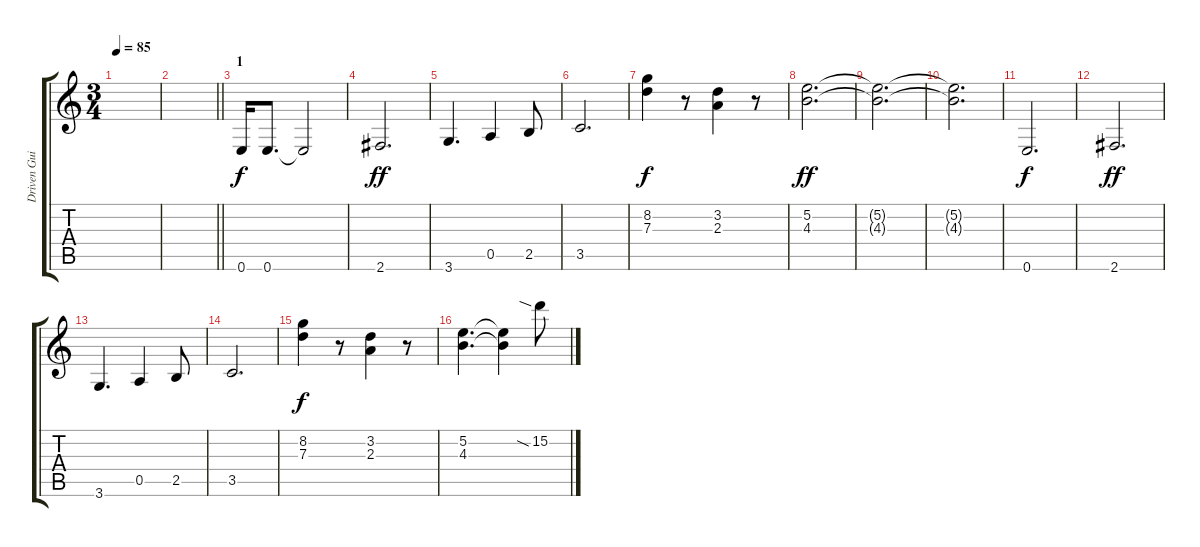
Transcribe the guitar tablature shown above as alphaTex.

\track ("Driven Guitar 1" "Driven Gui") {instrument overdrivenguitar}
\staff {score tabs}
\tuning (E4 B3 G3 D3 A2 E2) {hide}
\ts (3 4)
\tempo 85
\clef g2
\ks c
|
\barLineRight lightlight
|
\section ("" "1")
0.6.16 0.6.8{d} 0.6{t}.2 |
2.6.2{d dy ff} |
3.6.4{d} 0.5.4 2.5.8 |
3.5.2{d} |
(8.2 7.3).4{dy f} r.8 (3.2 2.3).4 r.8 |
(5.2 4.3).2{d dy ff} |
(5.2{t} 4.3{t}).2{d} |
(5.2{t} 4.3{t}).2{d} |
0.6.2{d dy f} |
2.6.2{d dy ff} |
3.6.4{d} 0.5.4 2.5.8 |
3.5.2{d} |
(8.2 7.3).4{dy f} r.8 (3.2 2.3).4 r.8 |
(5.2 4.3).4{d} (5.2{t} 4.3{t}).4 15.2{sia}.8
